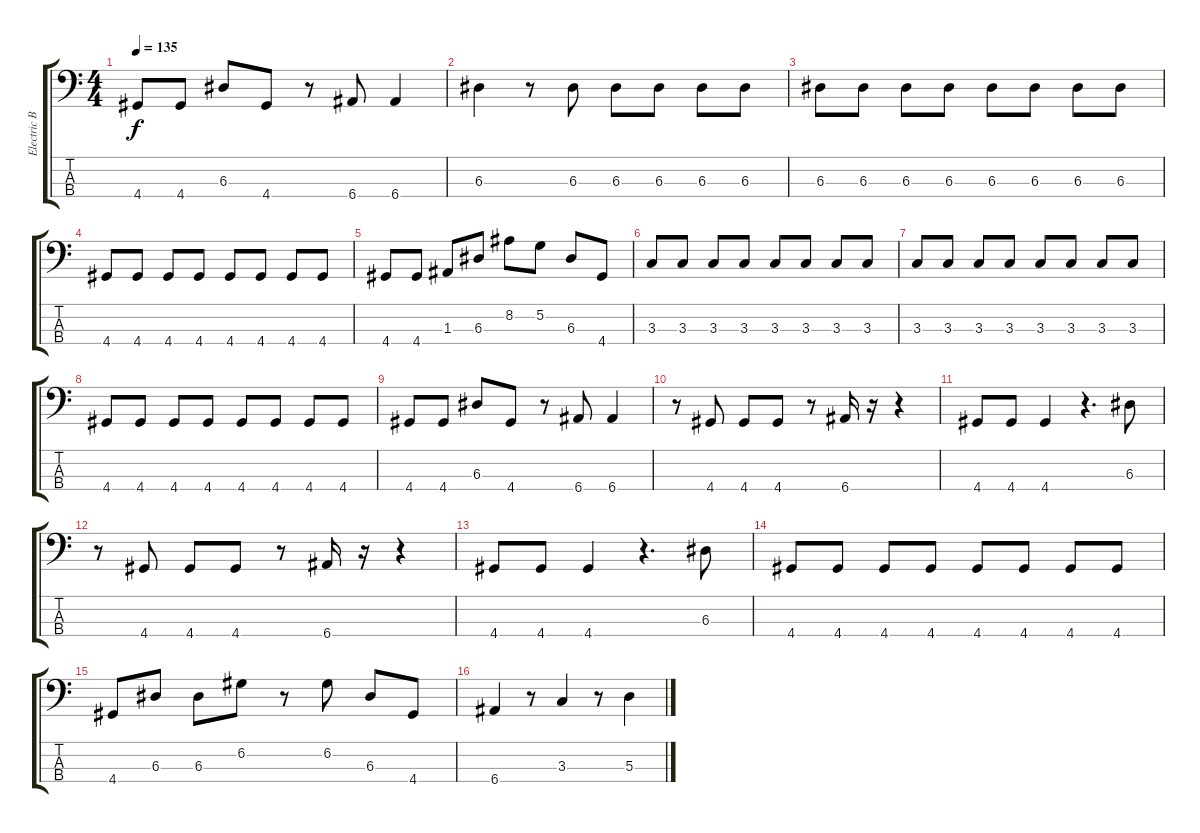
\track ("Electric Bass" "Electric B") {instrument electricbassfinger}
\staff {score tabs}
\tuning (G2 D2 A1 E1) {hide}
\ts (4 4)
\tempo 135
\clef f4
\ks c
4.4.8{dy f} 4.4.8 6.3.8 4.4.8 r.8 6.4.8 6.4.4 |
6.3.4 r.8 6.3.8 6.3.8 6.3.8 6.3.8 6.3.8 |
6.3.8 6.3.8 6.3.8 6.3.8 6.3.8 6.3.8 6.3.8 6.3.8 |
4.4.8 4.4.8 4.4.8 4.4.8 4.4.8 4.4.8 4.4.8 4.4.8 |
4.4.8 4.4.8 1.3.8 6.3.8 8.2.8 5.2.8 6.3.8 4.4.8 |
3.3.8 3.3.8 3.3.8 3.3.8 3.3.8 3.3.8 3.3.8 3.3.8 |
3.3.8 3.3.8 3.3.8 3.3.8 3.3.8 3.3.8 3.3.8 3.3.8 |
4.4.8 4.4.8 4.4.8 4.4.8 4.4.8 4.4.8 4.4.8 4.4.8 |
4.4.8 4.4.8 6.3.8 4.4.8 r.8 6.4.8 6.4.4 |
r.8 4.4.8 4.4.8 4.4.8 r.8 6.4.16 r.16 r.4 |
4.4.8 4.4.8 4.4.4 r.4{d} 6.3.8 |
r.8 4.4.8 4.4.8 4.4.8 r.8 6.4.16 r.16 r.4 |
4.4.8 4.4.8 4.4.4 r.4{d} 6.3.8 |
4.4.8 4.4.8 4.4.8 4.4.8 4.4.8 4.4.8 4.4.8 4.4.8 |
4.4.8 6.3.8 6.3.8 6.2.8 r.8 6.2.8 6.3.8 4.4.8 |
6.4.4 r.8 3.3.4 r.8 5.3.4
